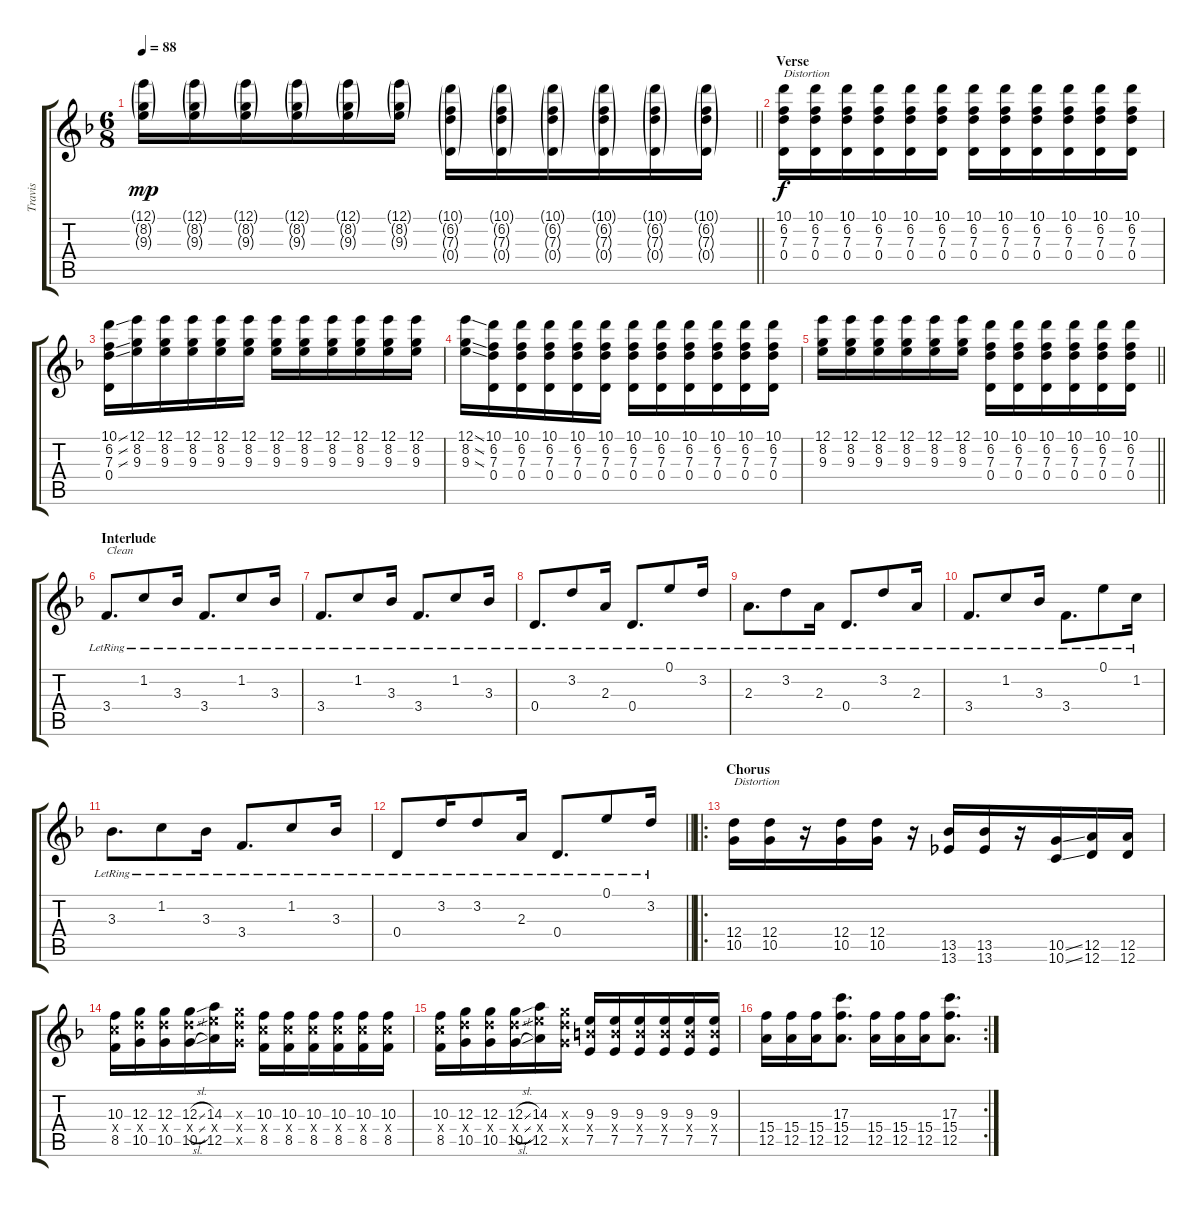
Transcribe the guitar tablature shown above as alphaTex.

\track ("Travis" "Travis") {instrument distortionguitar}
\staff {score tabs}
\tuning (E4 B3 G3 D3 A2 D2) {hide}
\ts (6 8)
\tempo 88
\clef g2
\barLineRight lightlight
\ks f
(12.1{g} 8.2{g} 9.3{g}).16{dy mp} (12.1{g} 8.2{g} 9.3{g}).16 (12.1{g} 8.2{g} 9.3{g}).16 (12.1{g} 8.2{g} 9.3{g}).16 (12.1{g} 8.2{g} 9.3{g}).16 (12.1{g} 8.2{g} 9.3{g}).16 (10.1{g} 6.2{g} 7.3{g} 0.4{g}).16 (10.1{g} 6.2{g} 7.3{g} 0.4{g}).16 (10.1{g} 6.2{g} 7.3{g} 0.4{g}).16 (10.1{g} 6.2{g} 7.3{g} 0.4{g}).16 (10.1{g} 6.2{g} 7.3{g} 0.4{g}).16 (10.1{g} 6.2{g} 7.3{g} 0.4{g}).16 |
\section ("" "Verse")
(10.1 6.2 7.3 0.4).16{txt "Distortion" dy f volume 11 instrument distortionguitar} (10.1 6.2 7.3 0.4).16 (10.1 6.2 7.3 0.4).16 (10.1 6.2 7.3 0.4).16 (10.1 6.2 7.3 0.4).16 (10.1 6.2 7.3 0.4).16 (10.1 6.2 7.3 0.4).16 (10.1 6.2 7.3 0.4).16 (10.1 6.2 7.3 0.4).16 (10.1 6.2 7.3 0.4).16 (10.1 6.2 7.3 0.4).16 (10.1 6.2 7.3 0.4).16 |
(10.1{ss} 6.2{ss} 7.3{ss} 0.4).16 (12.1 8.2 9.3).16 (12.1 8.2 9.3).16 (12.1 8.2 9.3).16 (12.1 8.2 9.3).16 (12.1 8.2 9.3).16 (12.1 8.2 9.3).16 (12.1 8.2 9.3).16 (12.1 8.2 9.3).16 (12.1 8.2 9.3).16 (12.1 8.2 9.3).16 (12.1 8.2 9.3).16 |
(12.1{ss} 8.2{ss} 9.3{ss}).16 (10.1 6.2 7.3 0.4).16 (10.1 6.2 7.3 0.4).16 (10.1 6.2 7.3 0.4).16 (10.1 6.2 7.3 0.4).16 (10.1 6.2 7.3 0.4).16 (10.1 6.2 7.3 0.4).16 (10.1 6.2 7.3 0.4).16 (10.1 6.2 7.3 0.4).16 (10.1 6.2 7.3 0.4).16 (10.1 6.2 7.3 0.4).16 (10.1 6.2 7.3 0.4).16 |
\barLineRight lightlight
(12.1 8.2 9.3).16 (12.1 8.2 9.3).16 (12.1 8.2 9.3).16 (12.1 8.2 9.3).16 (12.1 8.2 9.3).16 (12.1 8.2 9.3).16 (10.1 6.2 7.3 0.4).16 (10.1 6.2 7.3 0.4).16 (10.1 6.2 7.3 0.4).16 (10.1 6.2 7.3 0.4).16 (10.1 6.2 7.3 0.4).16 (10.1 6.2 7.3 0.4).16 |
\section ("" "Interlude")
3.4{lr}.8{d txt "Clean " instrument electricguitarjazz} 1.2{lr}.8 3.3{lr}.16 3.4{lr}.8{d} 1.2{lr}.8 3.3{lr}.16 |
3.4{lr}.8{d} 1.2{lr}.8 3.3{lr}.16 3.4{lr}.8{d} 1.2{lr}.8 3.3{lr}.16 |
0.4{lr}.8{d} 3.2{lr}.8 2.3{lr}.16 0.4{lr}.8{d} 0.1{lr}.8 3.2{lr}.16 |
2.3{lr}.8{d} 3.2{lr}.8 2.3{lr}.16 0.4{lr}.8{d} 3.2{lr}.8 2.3{lr}.16 |
3.4{lr}.8{d} 1.2{lr}.8 3.3{lr}.16 3.4{lr}.8{d} 0.1{lr}.8 1.2{lr}.16 |
3.3{lr}.8{d} 1.2{lr}.8 3.3{lr}.16 3.4{lr}.8{d} 1.2{lr}.8 3.3{lr}.16 |
\barLineRight lightlight
0.4{lr}.8 3.2{lr}.16 3.2{lr}.8 2.3{lr}.16 0.4{lr}.8{d} 0.1{lr}.8 3.2{lr}.16 |
\ro
\section ("" "Chorus")
(12.4 10.5).16{txt "Distortion" instrument distortionguitar} (12.4 10.5).16 r.16 (12.4 10.5).16 (12.4 10.5).16 r.16 (13.5 13.6).16 (13.5 13.6).16 r.16 (10.5{ss} 10.6{ss}).16 (12.5 12.6).16 (12.5 12.6).16 |
(10.3 10.4{x} 8.5).16 (12.3 12.4{x} 10.5).16 (12.3 12.4{x} 10.5).16 (12.3{sl} 12.4{sl x} 10.5{sl}).16 (14.3 14.4{x} 12.5).16 (12.3{x} 12.4{x} 10.5{x}).16 (10.3 10.4{x} 8.5).16 (10.3 10.4{x} 8.5).16 (10.3 10.4{x} 8.5).16 (10.3 10.4{x} 8.5).16 (10.3 10.4{x} 8.5).16 (10.3 10.4{x} 8.5).16 |
(10.3 10.4{x} 8.5).16 (12.3 12.4{x} 10.5).16 (12.3 12.4{x} 10.5).16 (12.3{sl} 12.4{sl x} 10.5{sl}).16 (14.3 14.4{x} 12.5).16 (12.3{x} 12.4{x} 10.5{x}).16 (9.3 9.4{x} 7.5).16 (9.3 9.4{x} 7.5).16 (9.3 9.4{x} 7.5).16 (9.3 9.4{x} 7.5).16 (9.3 9.4{x} 7.5).16 (9.3 9.4{x} 7.5).16 |
\rc 2
(15.4 12.5).16 (15.4 12.5).16 (15.4 12.5).16 (17.3 15.4 12.5).8{d} (15.4 12.5).16 (15.4 12.5).16 (15.4 12.5).16 (17.3 15.4 12.5).8{d}
